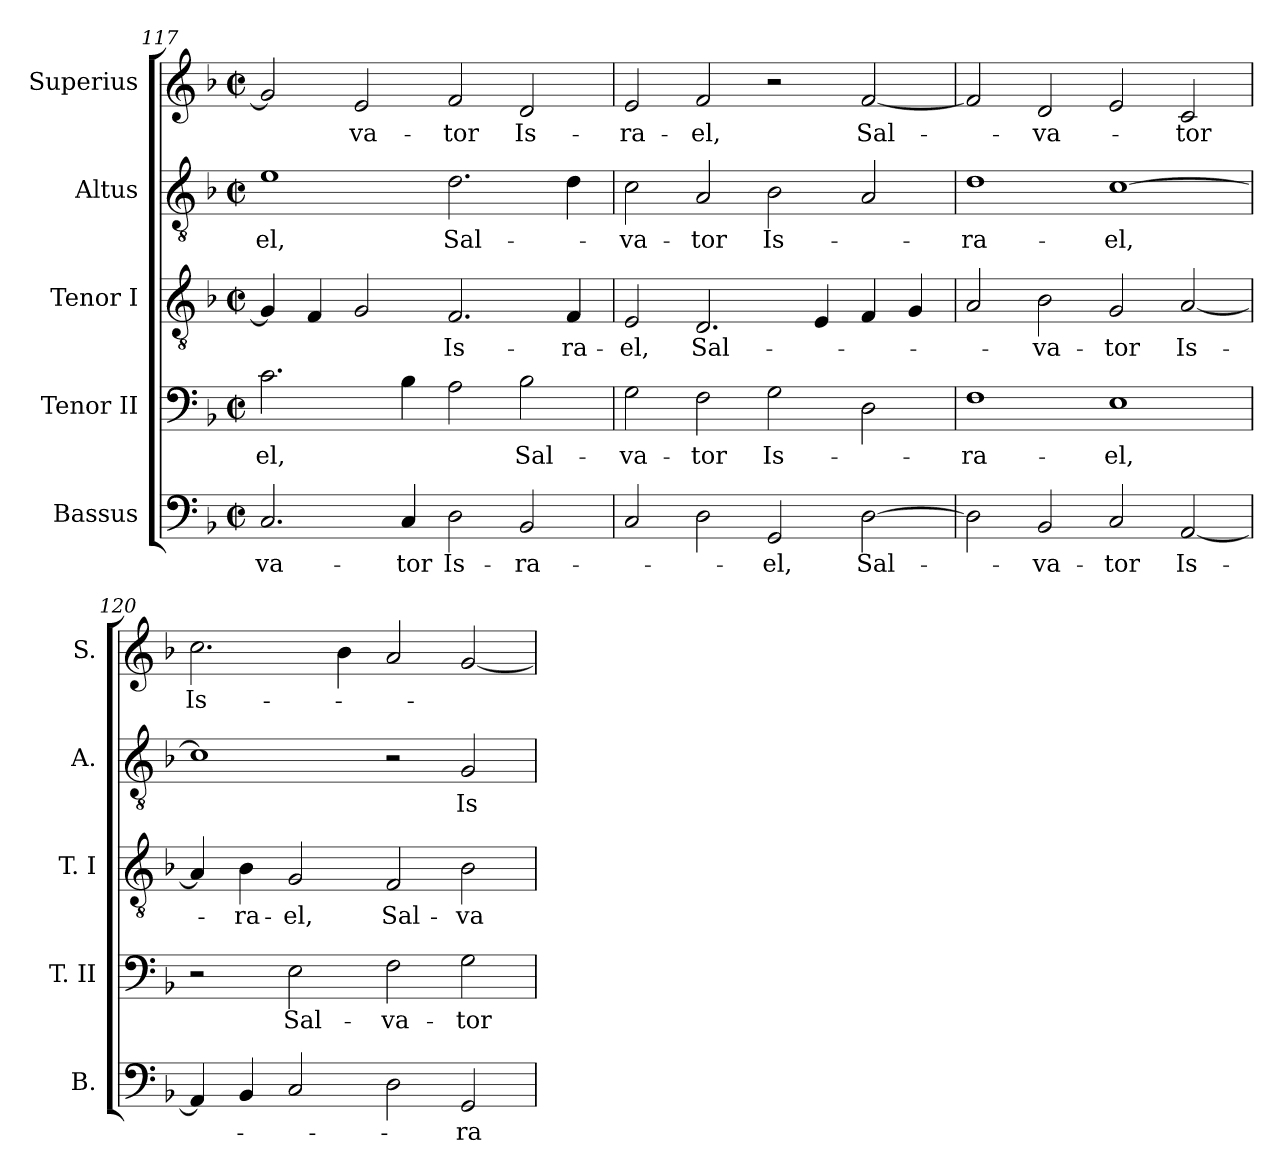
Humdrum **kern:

**kern	**text	**kern	**text	**kern	**text	**kern	**text	**kern	**text
*part5	*part5	*part4	*part4	*part3	*part3	*part2	*part2	*part1	*part1
*staff5	*staff5	*staff4	*staff4	*staff3	*staff3	*staff2	*staff2	*staff1	*staff1
*I"Bassus	*	*I"Tenor II	*	*I"Tenor I	*	*I"Altus	*	*I"Superius	*
*I'B.	*	*I'T. II	*	*I'T. I	*	*I'A.	*	*I'S.	*
*clefF4	*	*clefF4	*	*clefGv2	*	*clefGv2	*	*clefG2	*
*	*	*	*	*ITrd7c12	*	*ITrd7c12	*	*	*
*k[b-]	*	*k[b-]	*	*k[b-]	*	*k[b-]	*	*k[b-]	*
*F:	*	*F:	*	*F:	*	*F:	*	*F:	*
*M2/2	*	*M2/2	*	*M2/2	*	*M2/2	*	*M2/2	*
*met(c|)	*	*met(c|)	*	*met(c|)	*	*met(c|)	*	*met(c|)	*
=117	=117	=117	=117	=117	=117	=117	=117	=117	=117
!	!LO:LY:b:color=#000000	!	!	!	!	!	!	!	!
!	!	!	!LO:LY:b:color=#000000	!	!	!	!	!	!
!	!	!	!	!	!	!	!LO:LY:b:color=#000000	!	!
2.Ci/	-va-	2.ci\	-el,	4GGi/]	.	1Ei	-el,	2gi/]	.
.	.	.	.	4FFi/	.	.	.	.	.
!	!	!	!	!	!	!	!	!	!LO:LY:b:color=#000000
.	.	.	.	2GGi/	.	.	.	2ei/	-va-
!	!LO:LY:b:color=#000000	!	!	!	!	!	!	!	!
4Ci/	-tor	4B-i\	.	.	.	.	.	.	.
!	!LO:LY:b:color=#000000	!	!	!	!	!	!	!	!
!	!	!	!	!	!LO:LY:b:color=#000000	!	!	!	!
!	!	!	!	!	!	!	!LO:LY:b:color=#000000	!	!
!	!	!	!	!	!	!	!	!	!LO:LY:b:color=#000000
2Di\	Is-	2Ai\	.	2.FFi/	Is-	2.Di\	Sal-	2fi/	-tor
!	!LO:LY:b:color=#000000	!	!	!	!	!	!	!	!
!	!	!	!LO:LY:b:color=#000000	!	!	!	!	!	!
!	!	!	!	!	!	!	!	!	!LO:LY:b:color=#000000
2BB-i/	-ra-	2B-i\	Sal-	.	.	.	.	2di/	Is-
!	!	!	!	!	!LO:LY:b:color=#000000	!	!	!	!
.	.	.	.	4FFi/	-ra-	4Di\	.	.	.
=118	=118	=118	=118	=118	=118	=118	=118	=118	=118
!	!	!	!LO:LY:b:color=#000000	!	!	!	!	!	!
!	!	!	!	!	!LO:LY:b:color=#000000	!	!	!	!
!	!	!	!	!	!	!	!LO:LY:b:color=#000000	!	!
!	!	!	!	!	!	!	!	!	!LO:LY:b:color=#000000
2Ci/	.	2Gi\	-va-	2EEi/	-el,	2Ci\	-va-	2ei/	-ra-
!	!	!	!LO:LY:b:color=#000000	!	!	!	!	!	!
!	!	!	!	!	!LO:LY:b:color=#000000	!	!	!	!
!	!	!	!	!	!	!	!LO:LY:b:color=#000000	!	!
!	!	!	!	!	!	!	!	!	!LO:LY:b:color=#000000
2Di\	.	2Fi\	-tor	2.DDi/	Sal-	2AAi/	-tor	2fi/	-el,
!	!LO:LY:b:color=#000000	!	!	!	!	!	!	!	!
!	!	!	!LO:LY:b:color=#000000	!	!	!	!	!	!
!	!	!	!	!	!	!	!LO:LY:b:color=#000000	!	!
2GGi/	-el,	2Gi\	Is-	.	.	2BB-i\	Is-	2r	.
.	.	.	.	4EEi/	.	.	.	.	.
!	!LO:LY:b:color=#000000	!	!	!	!	!	!	!	!
!	!	!	!	!	!	!	!	!	!LO:LY:b:color=#000000
[>2Di\	Sal-	2Di\	.	4FFi/	.	2AAi/	.	[<2fi/	Sal-
.	.	.	.	4GGi/	.	.	.	.	.
=119	=119	=119	=119	=119	=119	=119	=119	=119	=119
!	!	!	!LO:LY:b:color=#000000	!	!	!	!	!	!
!	!	!	!	!	!	!	!LO:LY:b:color=#000000	!	!
2Di\]	.	1Fi	-ra-	2AAi/	.	1Di	-ra-	2fi/]	.
!	!LO:LY:b:color=#000000	!	!	!	!	!	!	!	!
!	!	!	!	!	!LO:LY:b:color=#000000	!	!	!	!
!	!	!	!	!	!	!	!	!	!LO:LY:b:color=#000000
2BB-i/	-va-	.	.	2BB-i\	-va-	.	.	2di/	-va-
!	!LO:LY:b:color=#000000	!	!	!	!	!	!	!	!
!	!	!	!LO:LY:b:color=#000000	!	!	!	!	!	!
!	!	!	!	!	!LO:LY:b:color=#000000	!	!	!	!
!	!	!	!	!	!	!	!LO:LY:b:color=#000000	!	!
2Ci/	-tor	1Ei	-el,	2GGi/	-tor	[>1Ci	-el,	2ei/	.
!	!LO:LY:b:color=#000000	!	!	!	!	!	!	!	!
!	!	!	!	!	!LO:LY:b:color=#000000	!	!	!	!
!	!	!	!	!	!	!	!	!	!LO:LY:b:color=#000000
[<2AAi/	Is-	.	.	[<2AAi/	Is-	.	.	2ci/	-tor
!!LO:PB:g=z
=120	=120	=120	=120	=120	=120	=120	=120	=120	=120
!	!	!	!	!	!	!	!	!	!LO:LY:b:color=#000000
4AAi/]	.	2r	.	4AAi/]	.	1Ci]	.	2.cci\	Is-
!	!	!	!	!	!LO:LY:b:color=#000000	!	!	!	!
4BB-i/	.	.	.	4BB-i\	-ra-	.	.	.	.
!	!	!	!LO:LY:b:color=#000000	!	!	!	!	!	!
!	!	!	!	!	!LO:LY:b:color=#000000	!	!	!	!
2Ci/	.	2Ei\	Sal-	2GGi/	-el,	.	.	.	.
.	.	.	.	.	.	.	.	4b-i\	.
!	!	!	!LO:LY:b:color=#000000	!	!	!	!	!	!
!	!	!	!	!	!LO:LY:b:color=#000000	!	!	!	!
2Di\	.	2Fi\	-va-	2FFi/	Sal-	2r	.	2ai/	.
!	!LO:LY:b:color=#000000	!	!	!	!	!	!	!	!
!	!	!	!LO:LY:b:color=#000000	!	!	!	!	!	!
!	!	!	!	!	!LO:LY:b:color=#000000	!	!	!	!
!	!	!	!	!	!	!	!LO:LY:b:color=#000000	!	!
2GGi/	-ra-	2Gi\	-tor	2BB-i\	-va-	2GGi/	Is-	[<2gi/	.
=	=	=	=	=	=	=	=	=	=
*-	*-	*-	*-	*-	*-	*-	*-	*-	*-
